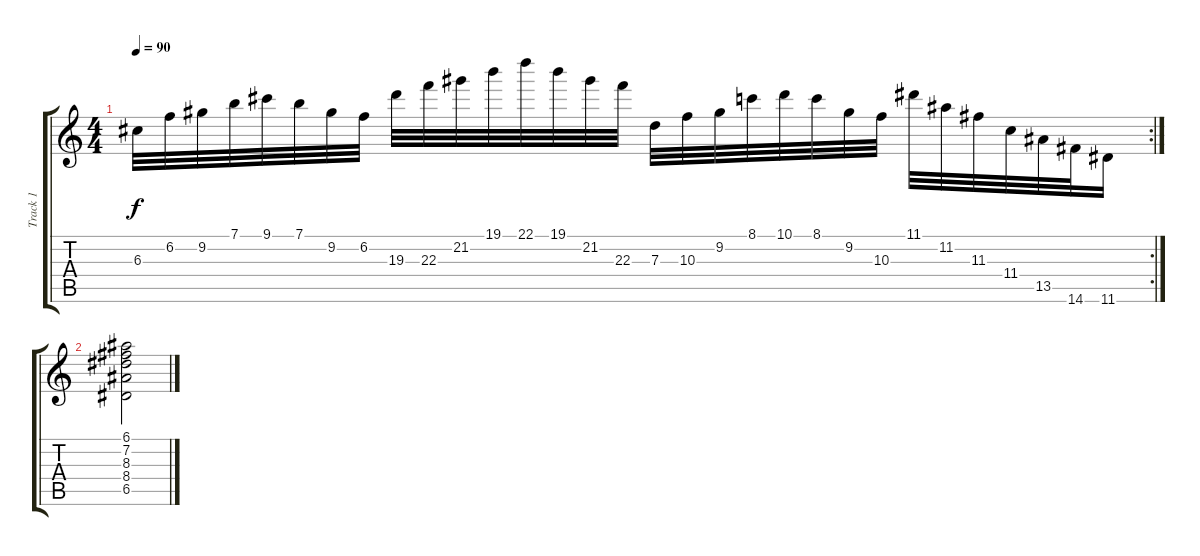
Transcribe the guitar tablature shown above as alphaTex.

\track ("Track 1" "Track 1") {instrument distortionguitar}
\staff {score tabs}
\tuning (E4 B3 G3 D3 A2 E2) {hide}
\rc 2
\ts (4 4)
\tempo 90
\clef g2
\ks c
6.3.32{dy f} 6.2.32 9.2.32 7.1.32 9.1.32 7.1.32 9.2.32 6.2.32 19.3.32 22.3.32 21.2.32 19.1.32 22.1.32 19.1.32 21.2.32 22.3.32 7.3.32 10.3.32 9.2.32 8.1.32 10.1.32 8.1.32 9.2.32 10.3.32 11.1.32 11.2.32 11.3.32 11.4.32 13.5.32 14.6.32 11.6.16 |
(6.1 7.2 8.3 8.4 6.5).2
